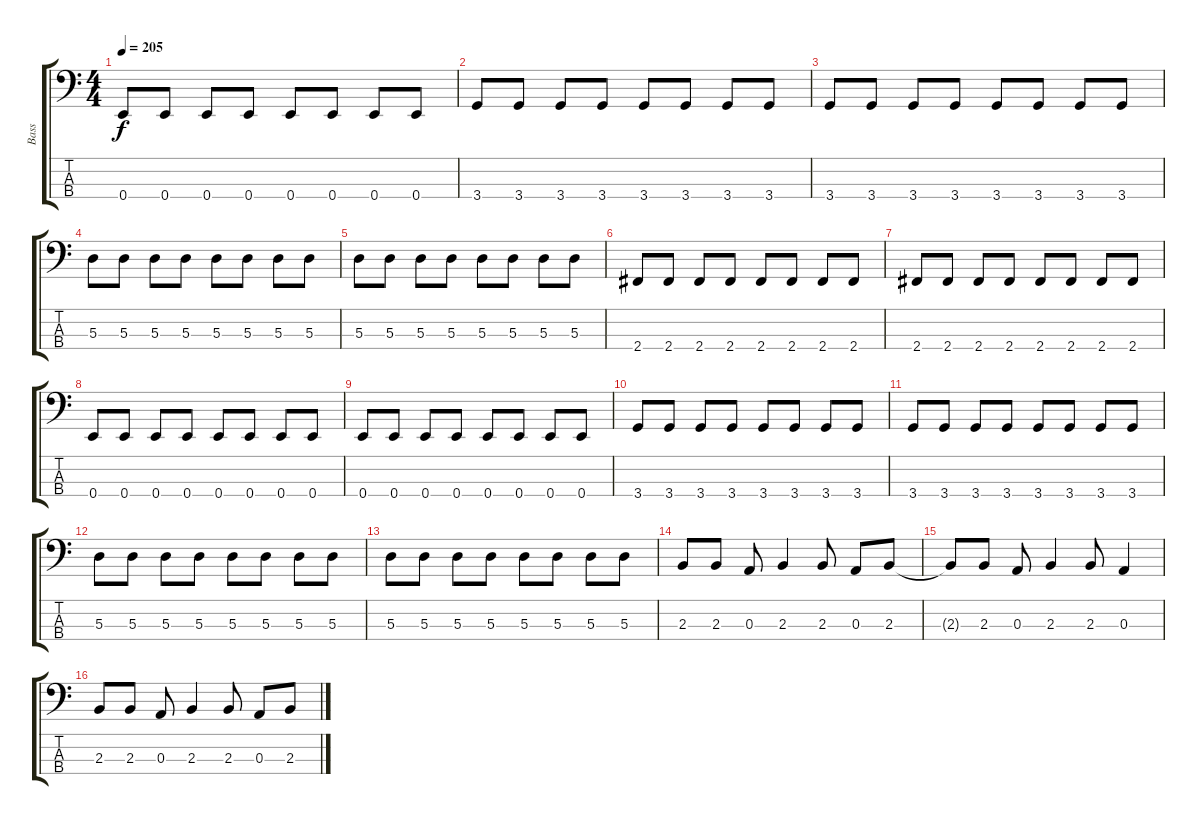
\track ("Bass" "Bass") {instrument acousticguitarnylon}
\staff {score tabs}
\tuning (G2 D2 A1 E1) {hide}
\ts (4 4)
\tempo 205
\clef f4
\ks c
0.4.8{dy f} 0.4.8 0.4.8 0.4.8 0.4.8 0.4.8 0.4.8 0.4.8 |
3.4.8 3.4.8 3.4.8 3.4.8 3.4.8 3.4.8 3.4.8 3.4.8 |
3.4.8 3.4.8 3.4.8 3.4.8 3.4.8 3.4.8 3.4.8 3.4.8 |
5.3.8 5.3.8 5.3.8 5.3.8 5.3.8 5.3.8 5.3.8 5.3.8 |
5.3.8 5.3.8 5.3.8 5.3.8 5.3.8 5.3.8 5.3.8 5.3.8 |
2.4.8 2.4.8 2.4.8 2.4.8 2.4.8 2.4.8 2.4.8 2.4.8 |
2.4.8 2.4.8 2.4.8 2.4.8 2.4.8 2.4.8 2.4.8 2.4.8 |
0.4.8 0.4.8 0.4.8 0.4.8 0.4.8 0.4.8 0.4.8 0.4.8 |
0.4.8 0.4.8 0.4.8 0.4.8 0.4.8 0.4.8 0.4.8 0.4.8 |
3.4.8 3.4.8 3.4.8 3.4.8 3.4.8 3.4.8 3.4.8 3.4.8 |
3.4.8 3.4.8 3.4.8 3.4.8 3.4.8 3.4.8 3.4.8 3.4.8 |
5.3.8 5.3.8 5.3.8 5.3.8 5.3.8 5.3.8 5.3.8 5.3.8 |
5.3.8 5.3.8 5.3.8 5.3.8 5.3.8 5.3.8 5.3.8 5.3.8 |
2.3.8 2.3.8 0.3.8 2.3.4 2.3.8 0.3.8 2.3.8 |
2.3{t}.8 2.3.8 0.3.8 2.3.4 2.3.8 0.3.4 |
2.3.8 2.3.8 0.3.8 2.3.4 2.3.8 0.3.8 2.3.8
